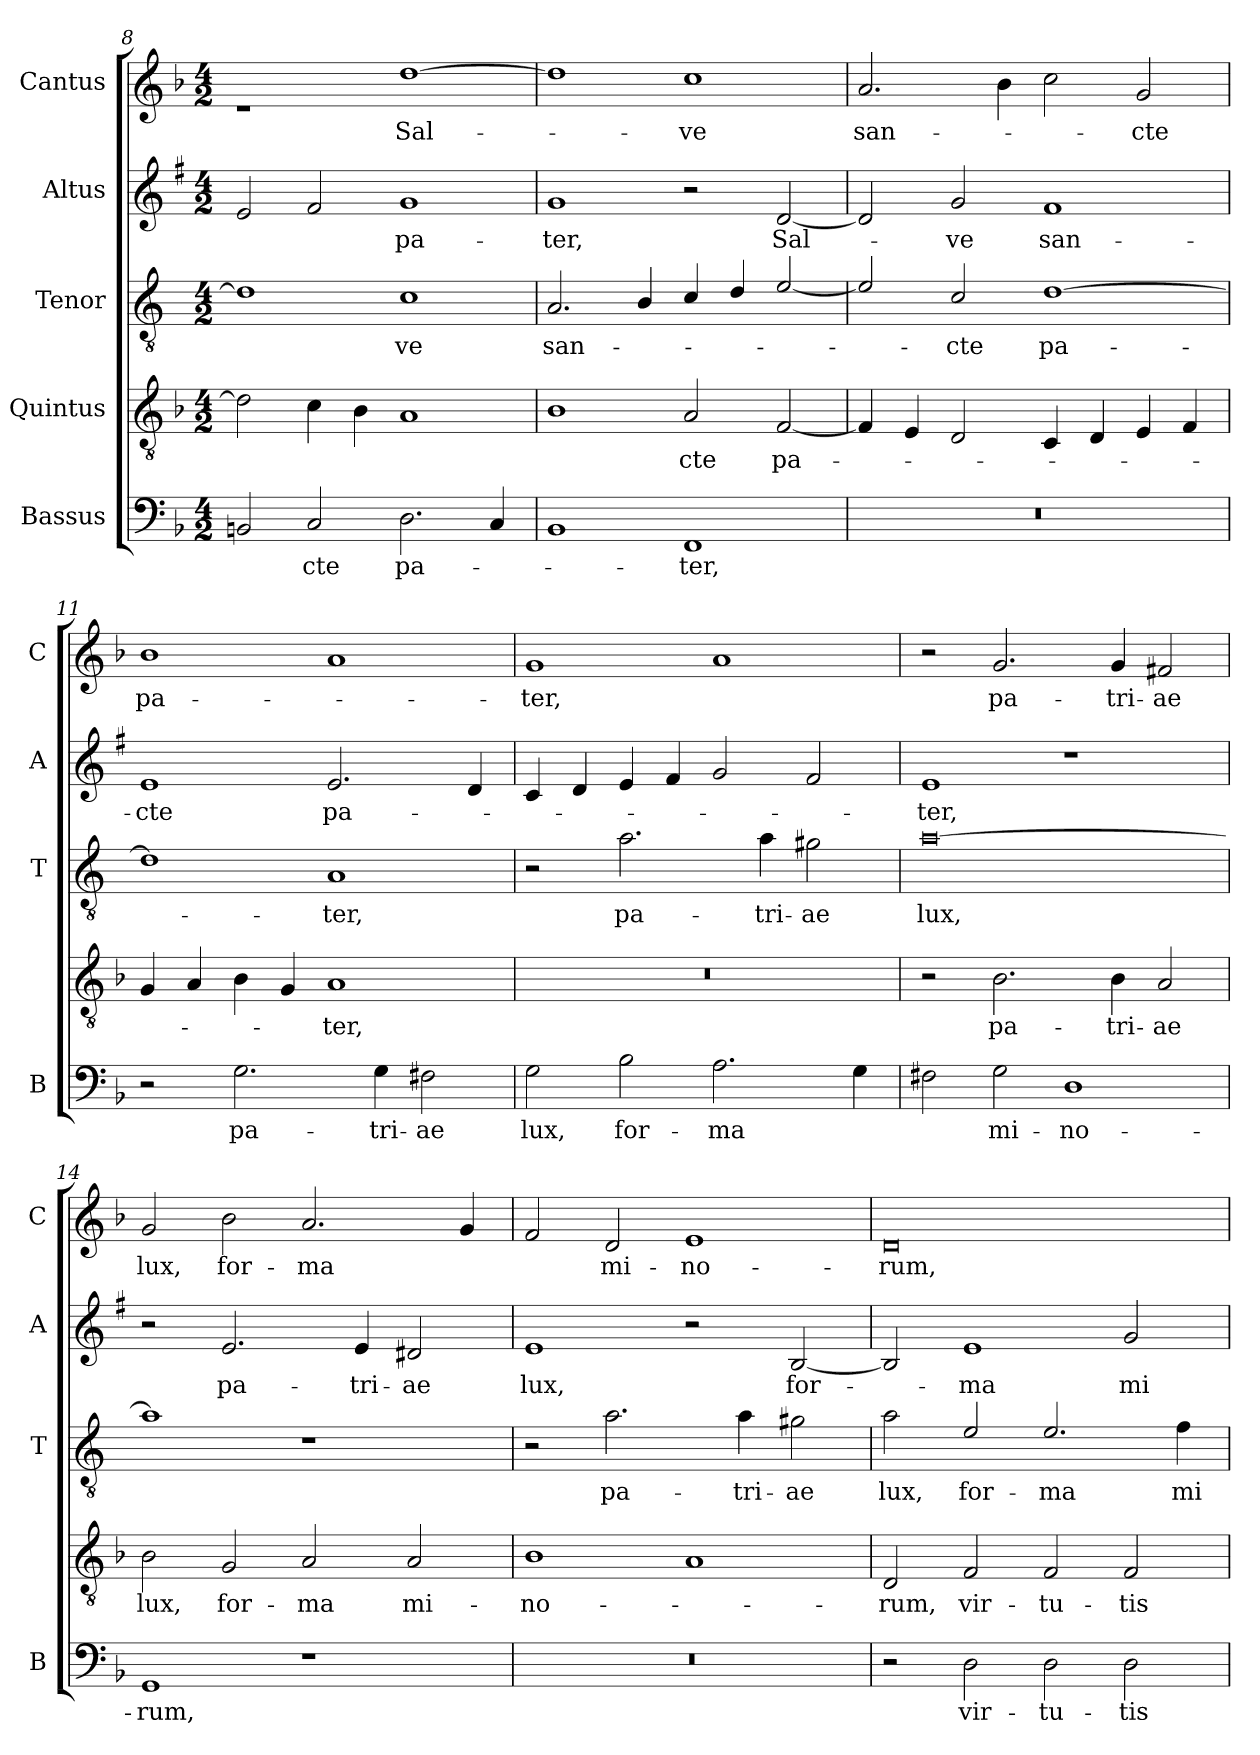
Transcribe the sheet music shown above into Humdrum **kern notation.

**kern	**text	**kern	**text	**kern	**text	**kern	**text	**kern	**text
*part5	*part5	*part4	*part4	*part3	*part3	*part2	*part2	*part1	*part1
*staff5	*staff5	*staff4	*staff4	*staff3	*staff3	*staff2	*staff2	*staff1	*staff1
*I"Bassus	*	*I"Quintus	*	*I"Tenor	*	*I"Altus	*	*I"Cantus	*
*I'B	*	*	*	*I'T	*	*I'A	*	*I'C	*
*clefF4	*	*clefGv2	*	*clefGv2	*	*clefG2	*	*clefG2	*
*	*	*	*	*ITrd4c7	*	*ITrd1c2	*	*	*
*k[b-]	*	*k[b-]	*	*k[b-]	*	*k[b-]	*	*k[b-]	*
*F:	*	*F:	*	*F:	*	*F:	*	*F:	*
*M4/2	*	*M4/2	*	*M4/2	*	*M4/2	*	*M4/2	*
=8	=8	=8	=8	=8	=8	=8	=8	=8	=8
2BBn/	.	2d\]	.	1G]	.	2d/	.	1rf	.
!	!LO:LY:b	!	!	!	!	!	!	!	!
2C/	-cte	4c\	.	.	.	2e/	.	.	.
.	.	4B-\	.	.	.	.	.	.	.
!	!LO:LY:b	!	!	!	!LO:LY:b	!	!LO:LY:b	!	!LO:LY:b
2.D\	pa-	1A	.	1F	-ve	1f	pa-	[1dd	Sal-
4C/	.	.	.	.	.	.	.	.	.
=9	=9	=9	=9	=9	=9	=9	=9	=9	=9
!	!	!	!	!	!LO:LY:b	!	!LO:LY:b	!	!
1BB-	.	1B-	.	2.D/	san-	1f	-ter,	1dd]	.
.	.	.	.	4E/	.	.	.	.	.
!	!LO:LY:b	!	!LO:LY:b	!	!	!	!	!	!LO:LY:b
1FF	-ter,	2A/	-cte	4F/	.	2r	.	1cc	-ve
.	.	.	.	4G/	.	.	.	.	.
!	!	!	!LO:LY:b	!	!	!	!LO:LY:b	!	!
.	.	[2F/	pa-	[2A/	.	[2c/	Sal-	.	.
=10	=10	=10	=10	=10	=10	=10	=10	=10	=10
!	!	!	!	!	!	!	!	!	!LO:LY:b
0r	.	4F/]	.	2A/]	.	2c/]	.	2.a/	san-
.	.	4E/	.	.	.	.	.	.	.
!	!	!	!	!	!LO:LY:b	!	!LO:LY:b	!	!
.	.	2D/	.	2F/	-cte	2f/	-ve	.	.
.	.	.	.	.	.	.	.	4b-\	.
!	!	!	!	!	!LO:LY:b	!	!LO:LY:b	!	!
.	.	4C/	.	[1G	pa-	1e	san-	2cc\	.
.	.	4D/	.	.	.	.	.	.	.
!	!	!	!	!	!	!	!	!	!LO:LY:b
.	.	4E/	.	.	.	.	.	2g/	-cte
.	.	4F/	.	.	.	.	.	.	.
=11	=11	=11	=11	=11	=11	=11	=11	=11	=11
!	!	!	!	!	!	!	!LO:LY:b	!	!LO:LY:b
2r	.	4G/	.	1G]	.	1d	-cte	1b-	pa-
.	.	4A/	.	.	.	.	.	.	.
!	!LO:LY:b	!	!	!	!	!	!	!	!
2.G\	pa-	4B-\	.	.	.	.	.	.	.
.	.	4G/	.	.	.	.	.	.	.
!	!	!	!LO:LY:b	!	!LO:LY:b	!	!LO:LY:b	!	!
.	.	1A	-ter,	1D	-ter,	2.d/	pa-	1a	.
!	!LO:LY:b	!	!	!	!	!	!	!	!
4G\	-tri-	.	.	.	.	.	.	.	.
!	!LO:LY:b	!	!	!	!	!	!	!	!
2F#X\	-ae	.	.	.	.	.	.	.	.
.	.	.	.	.	.	4c/	.	.	.
!!LO:LB:g=z
=12	=12	=12	=12	=12	=12	=12	=12	=12	=12
!	!LO:LY:b	!	!	!	!	!	!	!	!LO:LY:b
2G\	lux,	0r	.	2r	.	4B-/	.	1g	-ter,
.	.	.	.	.	.	4c/	.	.	.
!	!LO:LY:b	!	!	!	!LO:LY:b	!	!	!	!
2B-\	for-	.	.	2.d\	pa-	4d/	.	.	.
.	.	.	.	.	.	4e/	.	.	.
!	!LO:LY:b	!	!	!	!	!	!	!	!
2.A\	-ma	.	.	.	.	2f/	.	1a	.
!	!	!	!	!	!LO:LY:b	!	!	!	!
.	.	.	.	4d\	-tri-	.	.	.	.
!	!	!	!	!	!LO:LY:b	!	!	!	!
.	.	.	.	2c#X\	-ae	2e/	.	.	.
4G\	.	.	.	.	.	.	.	.	.
=13	=13	=13	=13	=13	=13	=13	=13	=13	=13
!	!	!	!	!	!LO:LY:b	!	!LO:LY:b	!	!
2F#X\	.	2r	.	[0d	lux,	1d	-ter,	2r	.
!	!LO:LY:b	!	!LO:LY:b	!	!	!	!	!	!LO:LY:b
2G\	mi-	2.B-\	pa-	.	.	.	.	2.g/	pa-
!	!LO:LY:b	!	!	!	!	!	!	!	!
1D	-no-	.	.	.	.	1r	.	.	.
!	!	!	!LO:LY:b	!	!	!	!	!	!LO:LY:b
.	.	4B-\	-tri-	.	.	.	.	4g/	-tri-
!	!	!	!LO:LY:b	!	!	!	!	!	!LO:LY:b
.	.	2A/	-ae	.	.	.	.	2f#X/	-ae
=14	=14	=14	=14	=14	=14	=14	=14	=14	=14
!	!LO:LY:b	!	!LO:LY:b	!	!	!	!	!	!LO:LY:b
1GG	-rum,	2B-\	lux,	1d]	.	2r	.	2g/	lux,
!	!	!	!LO:LY:b	!	!	!	!LO:LY:b	!	!LO:LY:b
.	.	2G/	for-	.	.	2.d/	pa-	2b-\	for-
!	!	!	!LO:LY:b	!	!	!	!	!	!LO:LY:b
1r	.	2A/	-ma	1r	.	.	.	2.a/	-ma
!	!	!	!	!	!	!	!LO:LY:b	!	!
.	.	.	.	.	.	4d/	-tri-	.	.
!	!	!	!LO:LY:b	!	!	!	!LO:LY:b	!	!
.	.	2A/	mi-	.	.	2c#X/	-ae	.	.
.	.	.	.	.	.	.	.	4g/	.
=15	=15	=15	=15	=15	=15	=15	=15	=15	=15
!	!	!	!LO:LY:b	!	!	!	!LO:LY:b	!	!
0r	.	1B-	-no-	2r	.	1d	lux,	2f/	.
!	!	!	!	!	!LO:LY:b	!	!	!	!LO:LY:b
.	.	.	.	2.d\	pa-	.	.	2d/	mi-
!	!	!	!	!	!	!	!	!	!LO:LY:b
.	.	1A	.	.	.	2r	.	1e	-no-
!	!	!	!	!	!LO:LY:b	!	!	!	!
.	.	.	.	4d\	-tri-	.	.	.	.
!	!	!	!	!	!LO:LY:b	!	!LO:LY:b	!	!
.	.	.	.	2c#X\	-ae	[2A/	for-	.	.
=16	=16	=16	=16	=16	=16	=16	=16	=16	=16
!	!	!	!LO:LY:b	!	!LO:LY:b	!	!	!	!LO:LY:b
2r	.	2D/	-rum,	2d\	lux,	2A/]	.	0d	-rum,
!	!LO:LY:b	!	!LO:LY:b	!	!LO:LY:b	!	!LO:LY:b	!	!
2D\	vir-	2F/	vir-	2A/	for-	1d	-ma	.	.
!	!LO:LY:b	!	!LO:LY:b	!	!LO:LY:b	!	!	!	!
2D\	-tu-	2F/	-tu-	2.A/	-ma	.	.	.	.
!	!LO:LY:b	!	!LO:LY:b	!	!	!	!LO:LY:b	!	!
2D\	-tis	2F/	-tis	.	.	2f/	mi-	.	.
!	!	!	!	!	!LO:LY:b	!	!	!	!
.	.	.	.	4B-\	mi-	.	.	.	.
=	=	=	=	=	=	=	=	=	=
*-	*-	*-	*-	*-	*-	*-	*-	*-	*-
